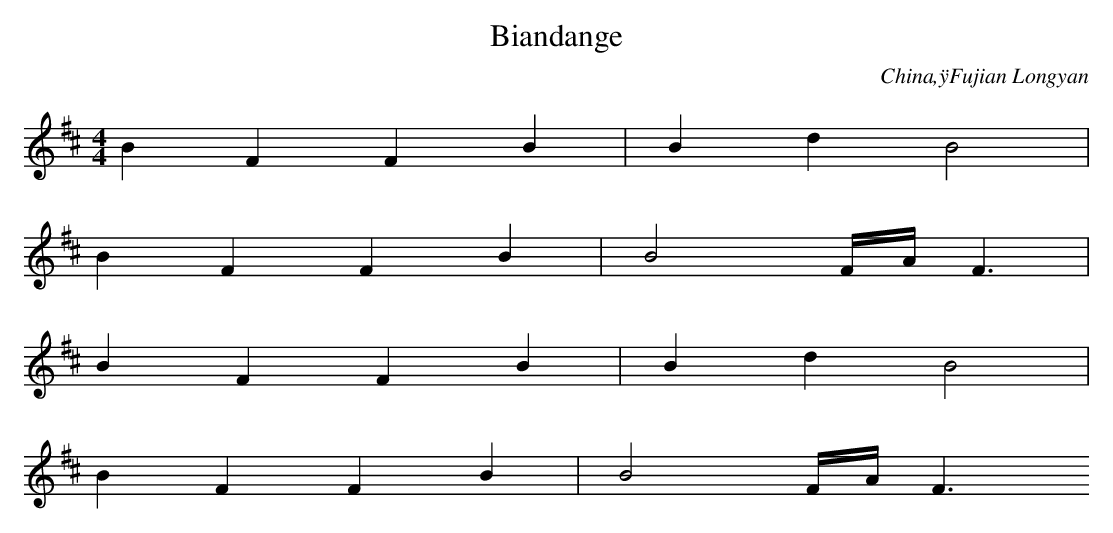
X:1
T: Biandange
O: China,ÿFujian Longyan
M: 4/4
L: 1/16
K: D
B4F4F4B4 | B4d4B8 |
B4F4F4B4 | B8FAF6 |
B4F4F4B4 | B4d4B8 |
B4F4F4B4 | B8FAF6
